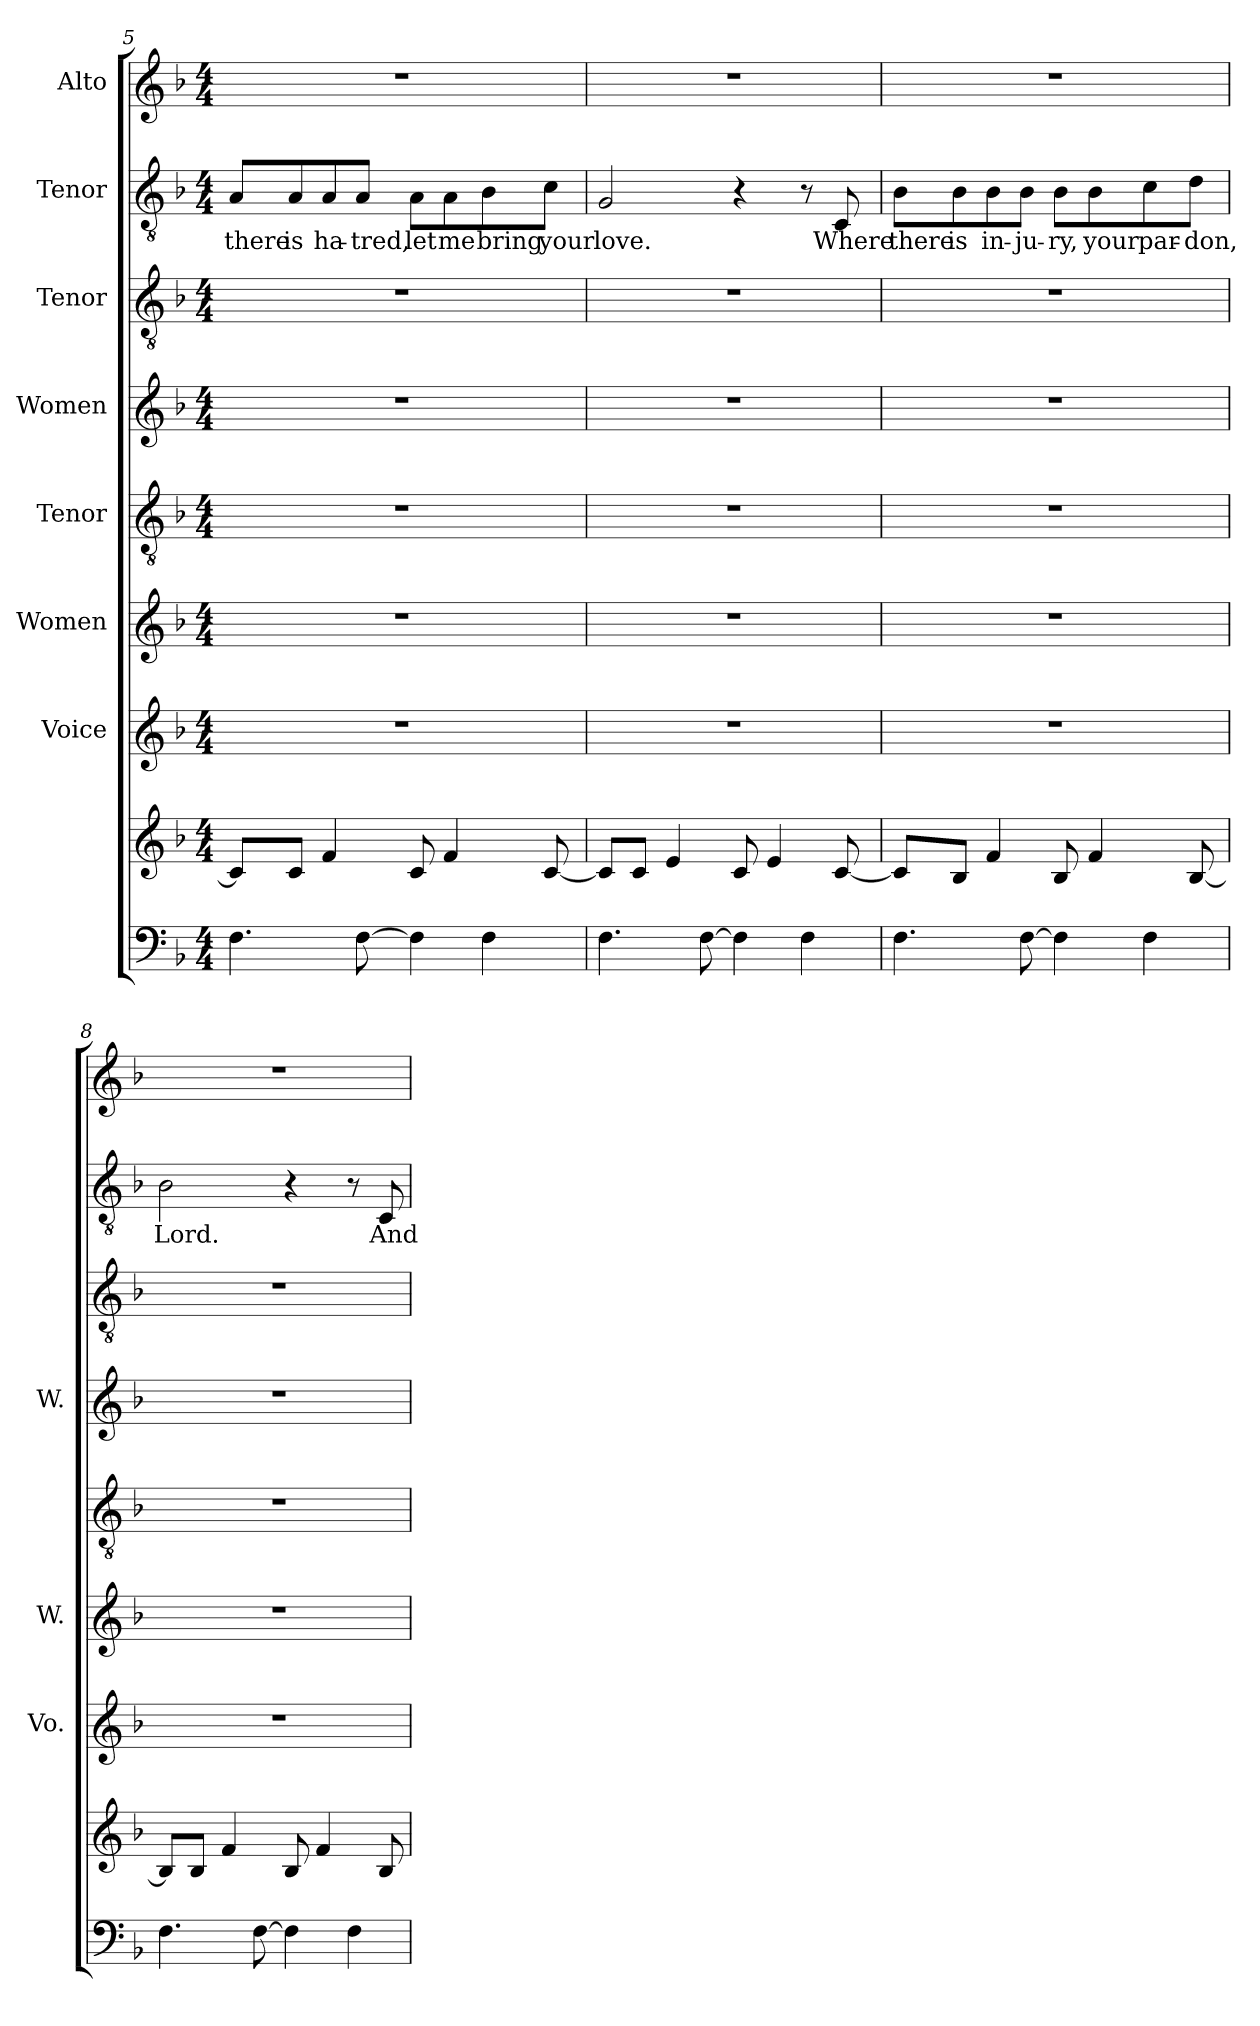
**kern	**kern	**kern	**kern	**kern	**kern	**kern	**kern	**text	**kern
*part8	*part8	*part7	*part6	*part5	*part4	*part3	*part2	*part2	*part1
*staff9	*staff8	*staff7	*staff6	*staff5	*staff4	*staff3	*staff2	*staff2	*staff1
*	*	*I"Voice	*I"Women	*I"Tenor	*I"Women	*I"Tenor	*I"Tenor	*	*I"Alto
*	*	*I'Vo.	*I'W.	*	*I'W.	*	*	*	*
*clefF4	*clefG2	*clefG2	*clefG2	*clefGv2	*clefG2	*clefGv2	*clefGv2	*	*clefG2
*k[b-]	*k[b-]	*k[b-]	*k[b-]	*k[b-]	*k[b-]	*k[b-]	*k[b-]	*	*k[b-]
*M4/4	*M4/4	*M4/4	*M4/4	*M4/4	*M4/4	*M4/4	*M4/4	*	*M4/4
=5	=5	=5	=5	=5	=5	=5	=5	=5	=5
4.F\	8c/L]	1r	1r	1r	1r	1r	8A/L	there	1r
.	8c/J	.	.	.	.	.	8A/	is	.
.	4f/	.	.	.	.	.	8A/	ha-	.
[8F\	.	.	.	.	.	.	8A/J	-tred,	.
4F\]	8c/	.	.	.	.	.	8A\L	let	.
.	4f/	.	.	.	.	.	8A\	me	.
4F\	.	.	.	.	.	.	8B-\	bring	.
.	[8c/	.	.	.	.	.	8c\J	your	.
=6	=6	=6	=6	=6	=6	=6	=6	=6	=6
4.F\	8c/L]	1r	1r	1r	1r	1r	2G/	love.	1r
.	8c/J	.	.	.	.	.	.	.	.
.	4e/	.	.	.	.	.	.	.	.
[8F\	.	.	.	.	.	.	.	.	.
4F\]	8c/	.	.	.	.	.	4r	.	.
.	4e/	.	.	.	.	.	.	.	.
4F\	.	.	.	.	.	.	8r	.	.
.	[8c/	.	.	.	.	.	8C/	Where	.
!!LO:PB:g=z
=7	=7	=7	=7	=7	=7	=7	=7	=7	=7
4.F\	8c/L]	1r	1r	1r	1r	1r	8B-\L	there	1r
.	8B-/J	.	.	.	.	.	8B-\	is	.
.	4f/	.	.	.	.	.	8B-\	in-	.
[8F\	.	.	.	.	.	.	8B-\J	-ju-	.
4F\]	8B-/	.	.	.	.	.	8B-\L	-ry,	.
.	4f/	.	.	.	.	.	8B-\	your	.
4F\	.	.	.	.	.	.	8c\	par-	.
.	[8B-/	.	.	.	.	.	8d\J	-don,	.
=8	=8	=8	=8	=8	=8	=8	=8	=8	=8
4.F\	8B-/L]	1r	1r	1r	1r	1r	2B-\	Lord.	1r
.	8B-/J	.	.	.	.	.	.	.	.
.	4f/	.	.	.	.	.	.	.	.
[8F\	.	.	.	.	.	.	.	.	.
4F\]	8B-/	.	.	.	.	.	4r	.	.
.	4f/	.	.	.	.	.	.	.	.
4F\	.	.	.	.	.	.	8r	.	.
.	8B-/	.	.	.	.	.	8C/	And	.
=	=	=	=	=	=	=	=	=	=
*-	*-	*-	*-	*-	*-	*-	*-	*-	*-
